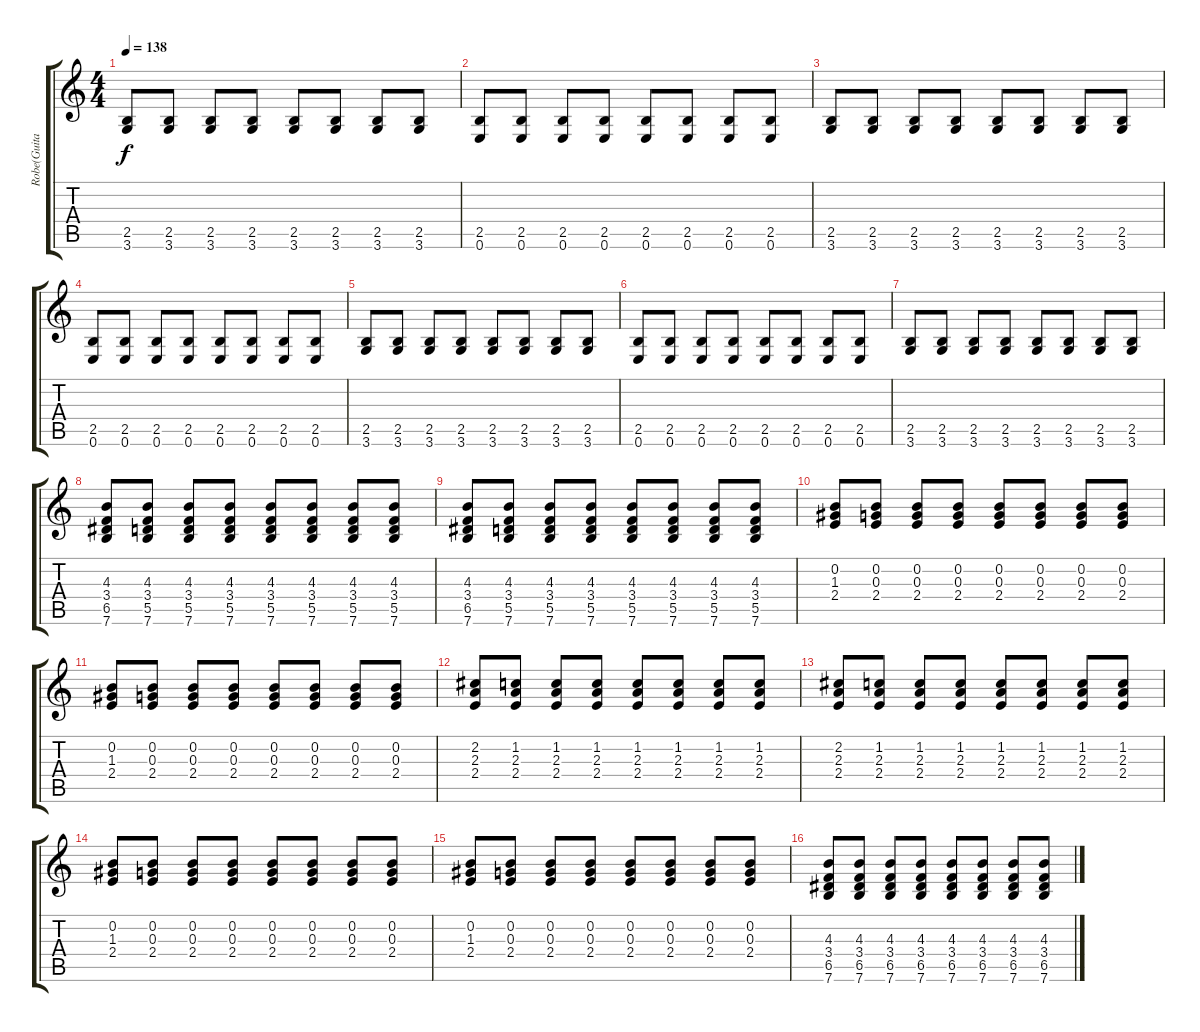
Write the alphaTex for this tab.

\track ("Robe(Guitarra)" "Robe(Guita") {instrument distortionguitar}
\staff {score tabs}
\tuning (E4 B3 G3 D3 A2 E2) {hide}
\ts (4 4)
\tempo 138
\clef g2
\ks c
(2.5 3.6).8{dy f} (2.5 3.6).8 (2.5 3.6).8 (2.5 3.6).8 (2.5 3.6).8 (2.5 3.6).8 (2.5 3.6).8 (2.5 3.6).8 |
(2.5 0.6).8 (2.5 0.6).8 (2.5 0.6).8 (2.5 0.6).8 (2.5 0.6).8 (2.5 0.6).8 (2.5 0.6).8 (2.5 0.6).8 |
(2.5 3.6).8 (2.5 3.6).8 (2.5 3.6).8 (2.5 3.6).8 (2.5 3.6).8 (2.5 3.6).8 (2.5 3.6).8 (2.5 3.6).8 |
(2.5 0.6).8 (2.5 0.6).8 (2.5 0.6).8 (2.5 0.6).8 (2.5 0.6).8 (2.5 0.6).8 (2.5 0.6).8 (2.5 0.6).8 |
(2.5 3.6).8 (2.5 3.6).8 (2.5 3.6).8 (2.5 3.6).8 (2.5 3.6).8 (2.5 3.6).8 (2.5 3.6).8 (2.5 3.6).8 |
(2.5 0.6).8 (2.5 0.6).8 (2.5 0.6).8 (2.5 0.6).8 (2.5 0.6).8 (2.5 0.6).8 (2.5 0.6).8 (2.5 0.6).8 |
(2.5 3.6).8 (2.5 3.6).8 (2.5 3.6).8 (2.5 3.6).8 (2.5 3.6).8 (2.5 3.6).8 (2.5 3.6).8 (2.5 3.6).8 |
(4.3 3.4 6.5 7.6).8 (4.3 3.4 5.5 7.6).8 (4.3 3.4 5.5 7.6).8 (4.3 3.4 5.5 7.6).8 (4.3 3.4 5.5 7.6).8 (4.3 3.4 5.5 7.6).8 (4.3 3.4 5.5 7.6).8 (4.3 3.4 5.5 7.6).8 |
(4.3 3.4 6.5 7.6).8 (4.3 3.4 5.5 7.6).8 (4.3 3.4 5.5 7.6).8 (4.3 3.4 5.5 7.6).8 (4.3 3.4 5.5 7.6).8 (4.3 3.4 5.5 7.6).8 (4.3 3.4 5.5 7.6).8 (4.3 3.4 5.5 7.6).8 |
(0.2 1.3 2.4).8 (0.2 0.3 2.4).8 (0.2 0.3 2.4).8 (0.2 0.3 2.4).8 (0.2 0.3 2.4).8 (0.2 0.3 2.4).8 (0.2 0.3 2.4).8 (0.2 0.3 2.4).8 |
(0.2 1.3 2.4).8 (0.2 0.3 2.4).8 (0.2 0.3 2.4).8 (0.2 0.3 2.4).8 (0.2 0.3 2.4).8 (0.2 0.3 2.4).8 (0.2 0.3 2.4).8 (0.2 0.3 2.4).8 |
(2.2 2.3 2.4).8 (1.2 2.3 2.4).8 (1.2 2.3 2.4).8 (1.2 2.3 2.4).8 (1.2 2.3 2.4).8 (1.2 2.3 2.4).8 (1.2 2.3 2.4).8 (1.2 2.3 2.4).8 |
(2.2 2.3 2.4).8 (1.2 2.3 2.4).8 (1.2 2.3 2.4).8 (1.2 2.3 2.4).8 (1.2 2.3 2.4).8 (1.2 2.3 2.4).8 (1.2 2.3 2.4).8 (1.2 2.3 2.4).8 |
(0.2 1.3 2.4).8 (0.2 0.3 2.4).8 (0.2 0.3 2.4).8 (0.2 0.3 2.4).8 (0.2 0.3 2.4).8 (0.2 0.3 2.4).8 (0.2 0.3 2.4).8 (0.2 0.3 2.4).8 |
(0.2 1.3 2.4).8 (0.2 0.3 2.4).8 (0.2 0.3 2.4).8 (0.2 0.3 2.4).8 (0.2 0.3 2.4).8 (0.2 0.3 2.4).8 (0.2 0.3 2.4).8 (0.2 0.3 2.4).8 |
(4.3 3.4 6.5 7.6).8 (4.3 3.4 6.5 7.6).8 (4.3 3.4 6.5 7.6).8 (4.3 3.4 6.5 7.6).8 (4.3 3.4 6.5 7.6).8 (4.3 3.4 6.5 7.6).8 (4.3 3.4 6.5 7.6).8 (4.3 3.4 6.5 7.6).8
